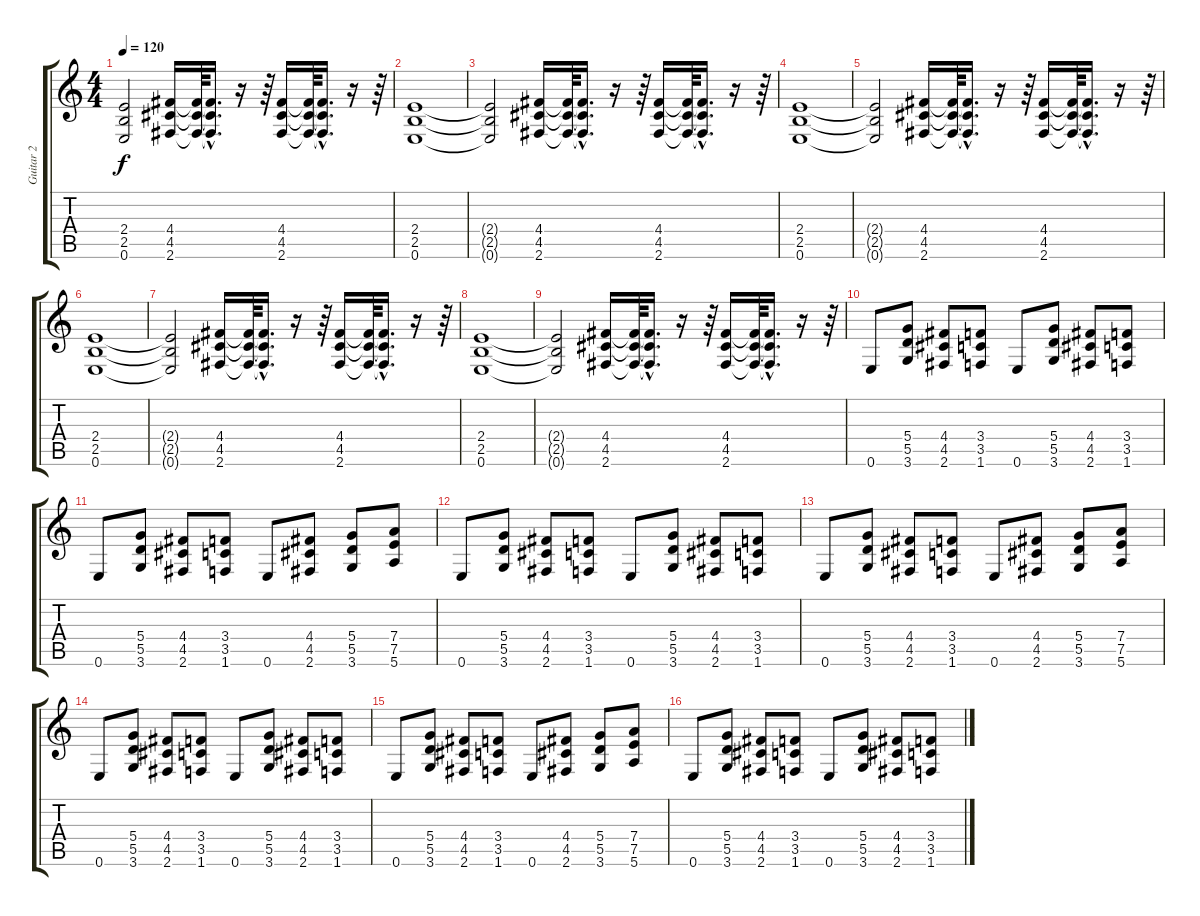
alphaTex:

\track ("Guitar 2" "Guitar 2") {instrument distortionguitar}
\staff {score tabs}
\tuning (E4 B3 G3 D3 A2 E2) {hide}
\ts (4 4)
\tempo 120
\clef g2
\ks c
(2.4{t} 2.5{t} 0.6{t}).2{dy f} (4.4 4.5 2.6).16 (4.4{t} 4.5{t} 2.6{t}).64 (4.4{hac t} 4.5{hac t} 2.6{hac t}).16{d} r.16 r.64 (4.4 4.5 2.6).16 (4.4{t} 4.5{t} 2.6{t}).64 (4.4{hac t} 4.5{hac t} 2.6{hac t}).16{d} r.16 r.64 |
(2.4 2.5 0.6).1 |
(2.4{t} 2.5{t} 0.6{t}).2 (4.4 4.5 2.6).16 (4.4{t} 4.5{t} 2.6{t}).64 (4.4{hac t} 4.5{hac t} 2.6{hac t}).16{d} r.16 r.64 (4.4 4.5 2.6).16 (4.4{t} 4.5{t} 2.6{t}).64 (4.4{hac t} 4.5{hac t} 2.6{hac t}).16{d} r.16 r.64 |
(2.4 2.5 0.6).1 |
(2.4{t} 2.5{t} 0.6{t}).2 (4.4 4.5 2.6).16 (4.4{t} 4.5{t} 2.6{t}).64 (4.4{hac t} 4.5{hac t} 2.6{hac t}).16{d} r.16 r.64 (4.4 4.5 2.6).16 (4.4{t} 4.5{t} 2.6{t}).64 (4.4{hac t} 4.5{hac t} 2.6{hac t}).16{d} r.16 r.64 |
(2.4 2.5 0.6).1 |
(2.4{t} 2.5{t} 0.6{t}).2 (4.4 4.5 2.6).16 (4.4{t} 4.5{t} 2.6{t}).64 (4.4{hac t} 4.5{hac t} 2.6{hac t}).16{d} r.16 r.64 (4.4 4.5 2.6).16 (4.4{t} 4.5{t} 2.6{t}).64 (4.4{hac t} 4.5{hac t} 2.6{hac t}).16{d} r.16 r.64 |
(2.4 2.5 0.6).1 |
(2.4{t} 2.5{t} 0.6{t}).2 (4.4 4.5 2.6).16 (4.4{t} 4.5{t} 2.6{t}).64 (4.4{hac t} 4.5{hac t} 2.6{hac t}).16{d} r.16 r.64 (4.4 4.5 2.6).16 (4.4{t} 4.5{t} 2.6{t}).64 (4.4{hac t} 4.5{hac t} 2.6{hac t}).16{d} r.16 r.64 |
0.6.8 (5.4 5.5 3.6).8 (4.4 4.5 2.6).8 (3.4 3.5 1.6).8 0.6.8 (5.4 5.5 3.6).8 (4.4 4.5 2.6).8 (3.4 3.5 1.6).8 |
0.6.8 (5.4 5.5 3.6).8 (4.4 4.5 2.6).8 (3.4 3.5 1.6).8 0.6.8 (4.4 4.5 2.6).8 (5.4 5.5 3.6).8 (7.4 7.5 5.6).8 |
0.6.8 (5.4 5.5 3.6).8 (4.4 4.5 2.6).8 (3.4 3.5 1.6).8 0.6.8 (5.4 5.5 3.6).8 (4.4 4.5 2.6).8 (3.4 3.5 1.6).8 |
0.6.8 (5.4 5.5 3.6).8 (4.4 4.5 2.6).8 (3.4 3.5 1.6).8 0.6.8 (4.4 4.5 2.6).8 (5.4 5.5 3.6).8 (7.4 7.5 5.6).8 |
0.6.8 (5.4 5.5 3.6).8 (4.4 4.5 2.6).8 (3.4 3.5 1.6).8 0.6.8 (5.4 5.5 3.6).8 (4.4 4.5 2.6).8 (3.4 3.5 1.6).8 |
0.6.8 (5.4 5.5 3.6).8 (4.4 4.5 2.6).8 (3.4 3.5 1.6).8 0.6.8 (4.4 4.5 2.6).8 (5.4 5.5 3.6).8 (7.4 7.5 5.6).8 |
0.6.8 (5.4 5.5 3.6).8 (4.4 4.5 2.6).8 (3.4 3.5 1.6).8 0.6.8 (5.4 5.5 3.6).8 (4.4 4.5 2.6).8 (3.4 3.5 1.6).8
